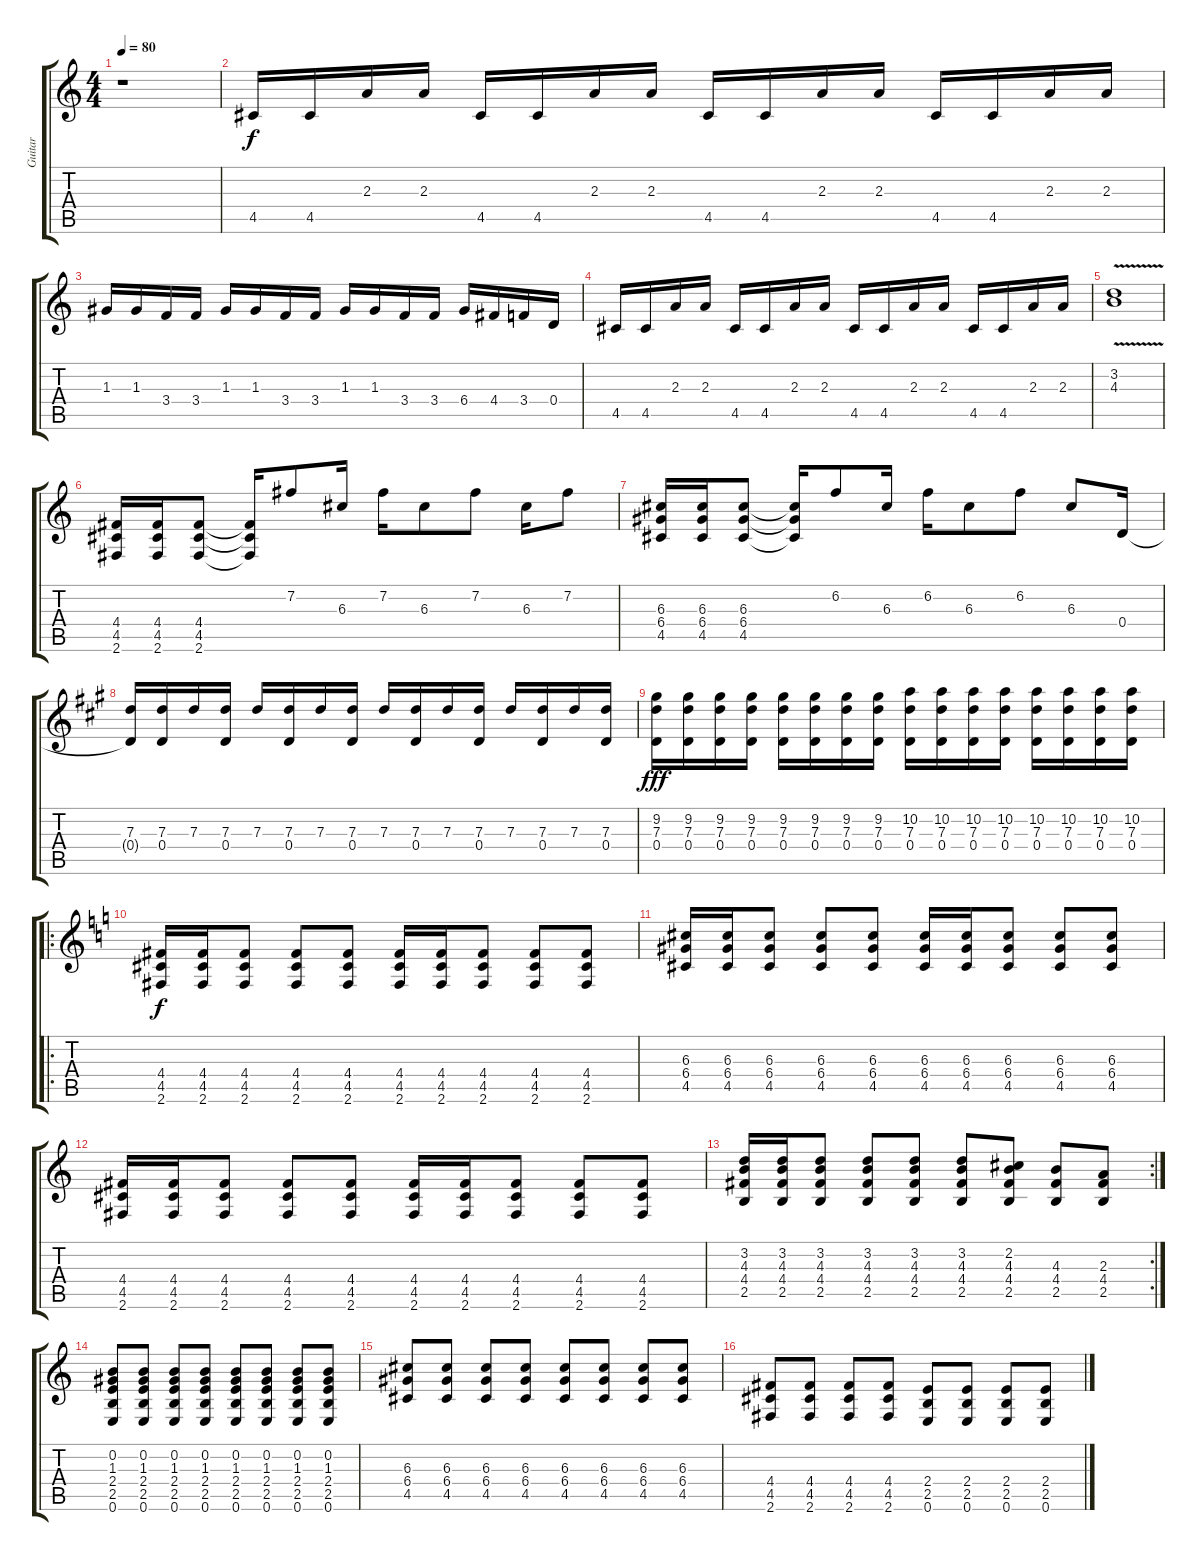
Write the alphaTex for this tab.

\track ("Guitar" "Guitar") {instrument distortionguitar}
\staff {score tabs}
\tuning (E4 B3 G3 D3 A2 E2) {hide}
\ts (4 4)
\tempo 80
\clef g2
\ks c
r.1{dy f} |
4.5.16{volume 11 instrument electricguitarmuted} 4.5.16 2.3.16 2.3.16 4.5.16 4.5.16 2.3.16 2.3.16 4.5.16 4.5.16 2.3.16 2.3.16 4.5.16 4.5.16 2.3.16 2.3.16 |
1.3.16 1.3.16 3.4.16 3.4.16 1.3.16 1.3.16 3.4.16 3.4.16 1.3.16 1.3.16 3.4.16 3.4.16 6.4.16 4.4.16 3.4.16 0.4.16 |
4.5.16 4.5.16 2.3.16 2.3.16 4.5.16 4.5.16 2.3.16 2.3.16 4.5.16 4.5.16 2.3.16 2.3.16 4.5.16 4.5.16 2.3.16 2.3.16 |
(3.2{v} 4.3{v}).1 |
(4.4 4.5 2.6).16{instrument distortionguitar} (4.4 4.5 2.6).16 (4.4 4.5 2.6).8 (4.4{t} 4.5{t} 2.6{t}).16 7.2.8 6.3.16 7.2.16 6.3.8 7.2.8 6.3.16 7.2.8 |
(6.3 6.4 4.5).16 (6.3 6.4 4.5).16 (6.3 6.4 4.5).8 (6.3{t} 6.4{t} 4.5{t}).16 6.2.8 6.3.16 6.2.16 6.3.8 6.2.8 6.3.8 0.4.16 |
\ks a
(7.3 0.4{t}).16 (7.3 0.4).16 7.3.16 (7.3 0.4).16 7.3.16 (7.3 0.4).16 7.3.16 (7.3 0.4).16 7.3.16 (7.3 0.4).16 7.3.16 (7.3 0.4).16 7.3.16 (7.3 0.4).16 7.3.16 (7.3 0.4).16 |
(9.2 7.3 0.4).16{dy fff volume 9} (9.2 7.3 0.4).16 (9.2 7.3 0.4).16 (9.2 7.3 0.4).16 (9.2 7.3 0.4).16 (9.2 7.3 0.4).16 (9.2 7.3 0.4).16 (9.2 7.3 0.4).16 (10.2 7.3 0.4).16 (10.2 7.3 0.4).16 (10.2 7.3 0.4).16 (10.2 7.3 0.4).16 (10.2 7.3 0.4).16 (10.2 7.3 0.4).16 (10.2 7.3 0.4).16 (10.2 7.3 0.4).16 |
\ro
\ks c
(4.4 4.5 2.6).16{dy f volume 13} (4.4 4.5 2.6).16 (4.4 4.5 2.6).8 (4.4 4.5 2.6).8 (4.4 4.5 2.6).8 (4.4 4.5 2.6).16 (4.4 4.5 2.6).16 (4.4 4.5 2.6).8 (4.4 4.5 2.6).8 (4.4 4.5 2.6).8 |
(6.3 6.4 4.5).16 (6.3 6.4 4.5).16 (6.3 6.4 4.5).8 (6.3 6.4 4.5).8 (6.3 6.4 4.5).8 (6.3 6.4 4.5).16 (6.3 6.4 4.5).16 (6.3 6.4 4.5).8 (6.3 6.4 4.5).8 (6.3 6.4 4.5).8 |
(4.4 4.5 2.6).16 (4.4 4.5 2.6).16 (4.4 4.5 2.6).8 (4.4 4.5 2.6).8 (4.4 4.5 2.6).8 (4.4 4.5 2.6).16 (4.4 4.5 2.6).16 (4.4 4.5 2.6).8 (4.4 4.5 2.6).8 (4.4 4.5 2.6).8 |
\rc 2
(3.2 4.3 4.4 2.5).16 (3.2 4.3 4.4 2.5).16 (3.2 4.3 4.4 2.5).8 (3.2 4.3 4.4 2.5).8 (3.2 4.3 4.4 2.5).8 (3.2 4.3 4.4 2.5).8 (2.2 4.3 4.4 2.5).8 (4.3 4.4 2.5).8 (2.3 4.4 2.5).8 |
(0.2 1.3 2.4 2.5 0.6).8 (0.2 1.3 2.4 2.5 0.6).8 (0.2 1.3 2.4 2.5 0.6).8 (0.2 1.3 2.4 2.5 0.6).8 (0.2 1.3 2.4 2.5 0.6).8 (0.2 1.3 2.4 2.5 0.6).8 (0.2 1.3 2.4 2.5 0.6).8 (0.2 1.3 2.4 2.5 0.6).8 |
(6.3 6.4 4.5).8 (6.3 6.4 4.5).8 (6.3 6.4 4.5).8 (6.3 6.4 4.5).8 (6.3 6.4 4.5).8 (6.3 6.4 4.5).8 (6.3 6.4 4.5).8 (6.3 6.4 4.5).8 |
(4.4 4.5 2.6).8 (4.4 4.5 2.6).8 (4.4 4.5 2.6).8 (4.4 4.5 2.6).8 (2.4 2.5 0.6).8 (2.4 2.5 0.6).8 (2.4 2.5 0.6).8 (2.4 2.5 0.6).8
